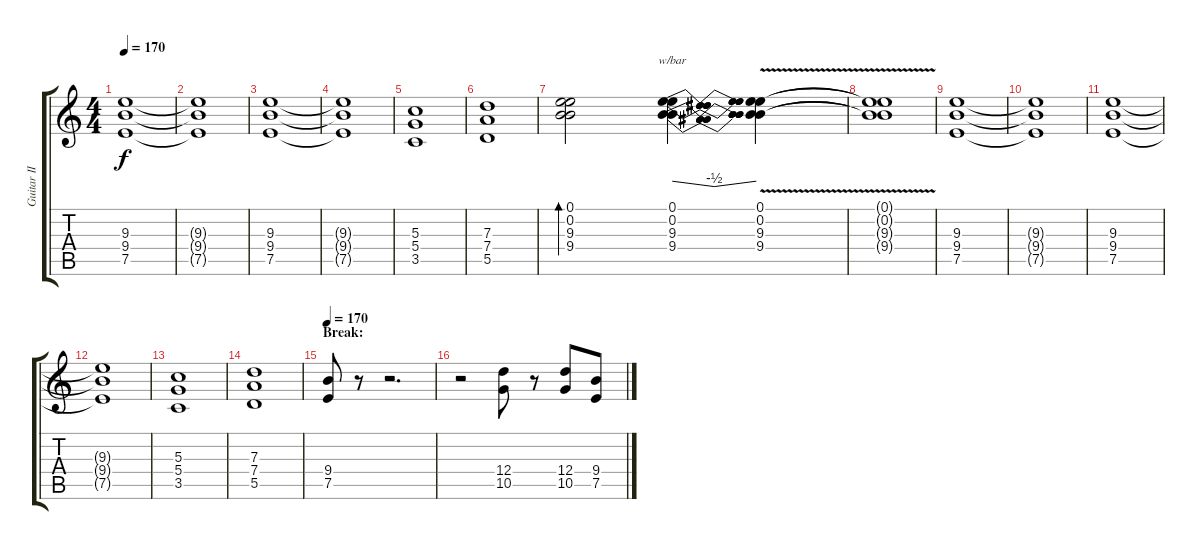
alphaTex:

\track ("Guitar II" "Guitar II") {instrument distortionguitar}
\staff {score tabs}
\tuning (E4 B3 G3 D3 A2 E2) {hide}
\ts (4 4)
\tempo 170
\clef g2
\ks c
(9.3 9.4 7.5).1{dy f} |
(9.3{t} 9.4{t} 7.5{t}).1 |
(9.3 9.4 7.5).1 |
(9.3{t} 9.4{t} 7.5{t}).1 |
(5.3 5.4 3.5).1 |
(7.3 7.4 5.5).1 |
(0.1 0.2 9.3 9.4).2{bd 480} (0.1 0.2 9.3 9.4).4{tbe (dip default 0 0 30 -2 60 0)} (0.1{v} 0.2 9.3 9.4).4 |
(0.1{t} 0.2{t} 9.3{t} 9.4{t}).1 |
(9.3 9.4 7.5).1 |
(9.3{t} 9.4{t} 7.5{t}).1 |
(9.3 9.4 7.5).1 |
(9.3{t} 9.4{t} 7.5{t}).1 |
(5.3 5.4 3.5).1 |
(7.3 7.4 5.5).1 |
\section ("" "Break:")
\tempo 170
(9.4 7.5).8 r.8 r.2{d} |
r.2 (12.4 10.5).8 r.8 (12.4 10.5).8 (9.4 7.5).8
